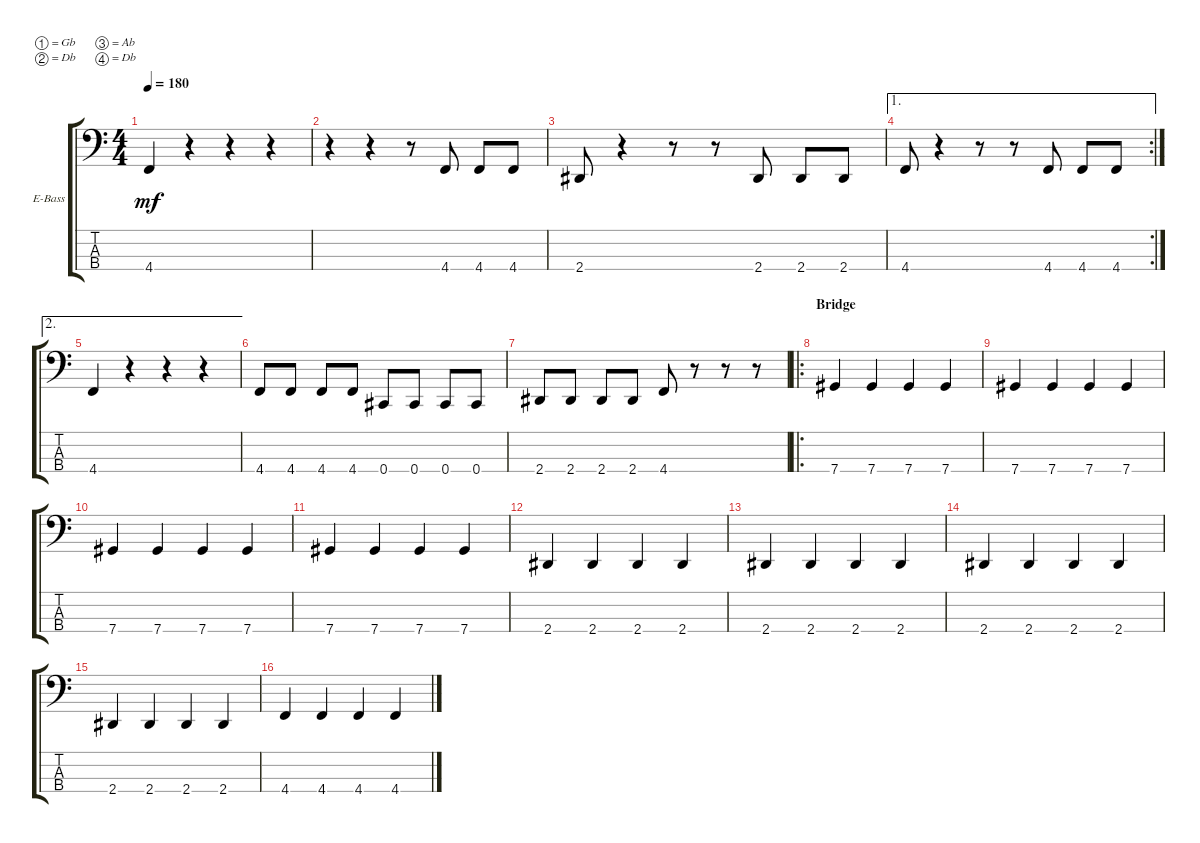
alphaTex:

\defaultSystemsLayout 4
\bracketExtendMode groupsimilarinstruments
\firstSystemTrackNameOrientation horizontal
\otherSystemsTrackNameOrientation horizontal
\track ("Bass" "E-Bass") {instrument electricbassfinger}
\staff {score tabs}
\tuning (Gb2 Db2 Ab1 Db1)
\ts (4 4)
\tempo 180
\clef f4
\ks c
4.4.4{dy mf} r.4 r.4 r.4 |
r.4 r.4 r.8 4.4.8 4.4.8 4.4.8 |
2.4.8 r.4 r.8 r.8 2.4.8 2.4.8 2.4.8 |
\ae 1
\rc 2
4.4.8 r.4 r.8 r.8 4.4.8 4.4.8 4.4.8 |
\ae 2
4.4.4 r.4 r.4 r.4 |
4.4.8 4.4.8 4.4.8 4.4.8 0.4.8 0.4.8 0.4.8 0.4.8 |
2.4.8 2.4.8 2.4.8 2.4.8 4.4.8 r.8 r.8 r.8 |
\ro
\section ("" "Bridge")
7.4.4 7.4.4 7.4.4 7.4.4 |
7.4.4 7.4.4 7.4.4 7.4.4 |
7.4.4 7.4.4 7.4.4 7.4.4 |
7.4.4 7.4.4 7.4.4 7.4.4 |
2.4.4 2.4.4 2.4.4 2.4.4 |
2.4.4 2.4.4 2.4.4 2.4.4 |
2.4.4 2.4.4 2.4.4 2.4.4 |
2.4.4 2.4.4 2.4.4 2.4.4 |
4.4.4 4.4.4 4.4.4 4.4.4
